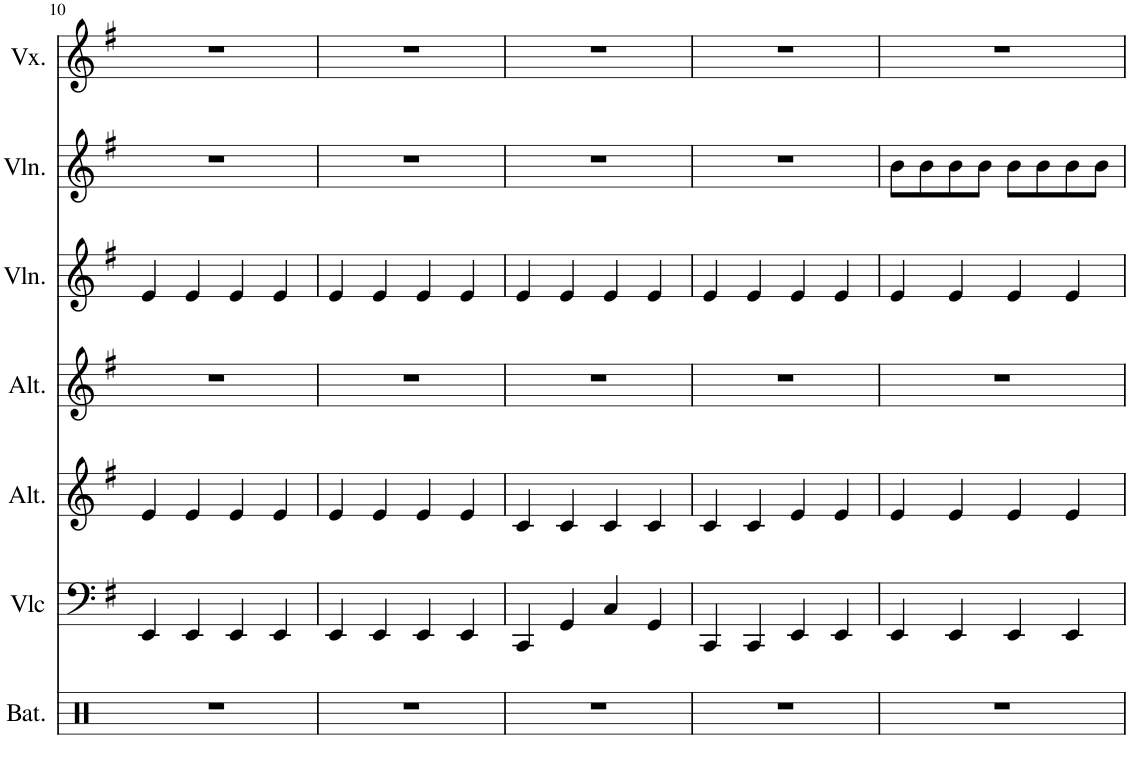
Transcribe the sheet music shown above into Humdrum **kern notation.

**kern	**kern	**kern	**kern	**kern	**kern	**kern
*part7	*part6	*part5	*part4	*part3	*part2	*part1
*staff7	*staff6	*staff5	*staff4	*staff3	*staff2	*staff1
*I"Batterie	*I"Violoncelle	*I"Alto	*I"Alto	*I"Violon	*I"Violon	*I"Voix
*I'Bat.	*I'Vlc	*I'Alt.	*I'Alt.	*I'Vln.	*I'Vln.	*I'Vx.
!!LO:PB:g=z
*clefX	*clefF4	*clefG2	*clefG2	*clefG2	*clefG2	*clefG2
*k[]	*k[f#]	*k[f#]	*k[f#]	*k[f#]	*k[f#]	*k[f#]
*M4/4	*M4/4	*M4/4	*M4/4	*M4/4	*M4/4	*M4/4
*met(c)	*met(c)	*met(c)	*met(c)	*met(c)	*met(c)	*met(c)
=10	=10	=10	=10	=10	=10	=10
1r	4EE/	4e/	1r	4e/	1r	1r
.	4EE/	4e/	.	4e/	.	.
.	4EE/	4e/	.	4e/	.	.
.	4EE/	4e/	.	4e/	.	.
=11	=11	=11	=11	=11	=11	=11
1r	4EE/	4e/	1r	4e/	1r	1r
.	4EE/	4e/	.	4e/	.	.
.	4EE/	4e/	.	4e/	.	.
.	4EE/	4e/	.	4e/	.	.
=12	=12	=12	=12	=12	=12	=12
1r	4CC/	4c/	1r	4e/	1r	1r
.	4GG/	4c/	.	4e/	.	.
.	4C/	4c/	.	4e/	.	.
.	4GG/	4c/	.	4e/	.	.
=13	=13	=13	=13	=13	=13	=13
1r	4CC/	4c/	1r	4e/	1r	1r
.	4CC/	4c/	.	4e/	.	.
.	4EE/	4e/	.	4e/	.	.
.	4EE/	4e/	.	4e/	.	.
=14	=14	=14	=14	=14	=14	=14
1r	4EE/	4e/	1r	4e/	8b\L	1r
.	.	.	.	.	8b\	.
.	4EE/	4e/	.	4e/	8b\	.
.	.	.	.	.	8b\J	.
.	4EE/	4e/	.	4e/	8b\L	.
.	.	.	.	.	8b\	.
.	4EE/	4e/	.	4e/	8b\	.
.	.	.	.	.	8b\J	.
=	=	=	=	=	=	=
*-	*-	*-	*-	*-	*-	*-
